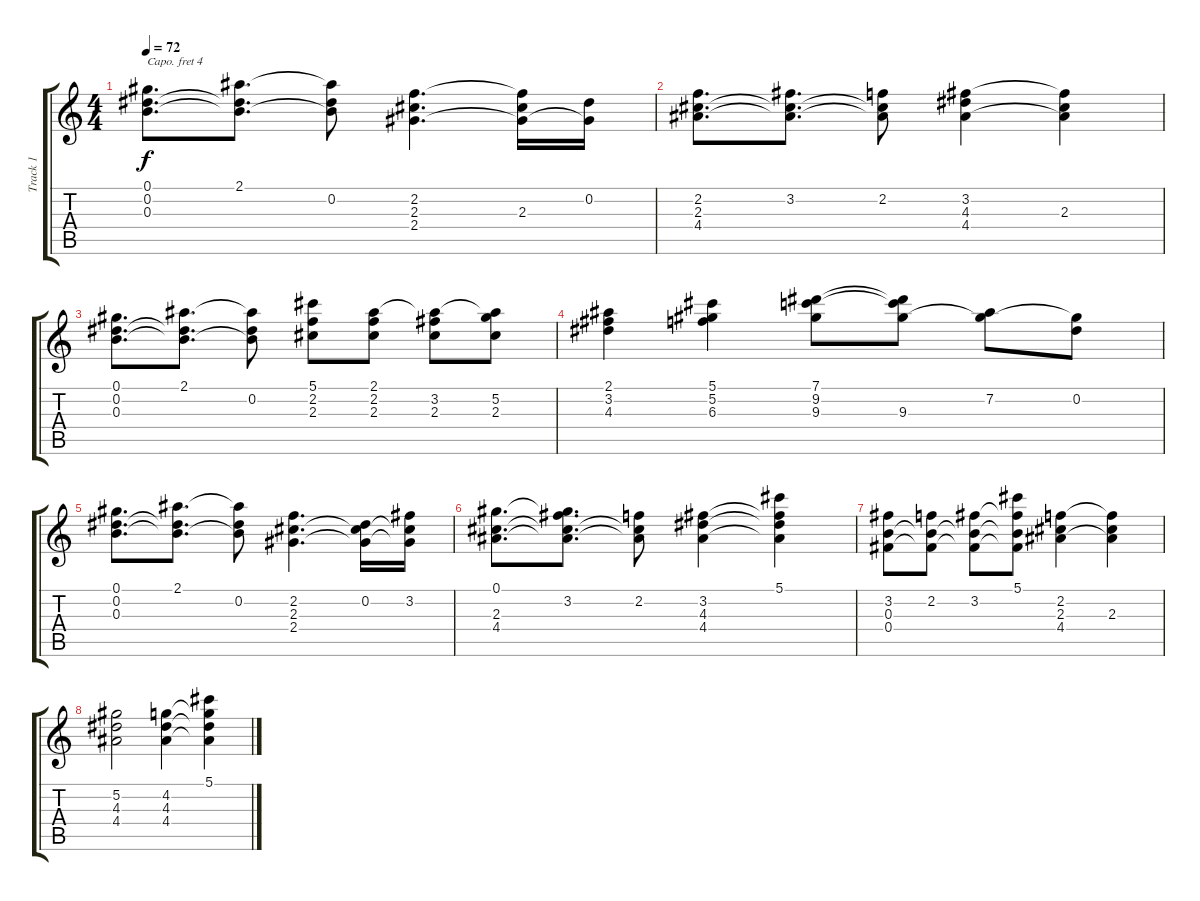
\track ("Track 1" "Track 1") {instrument acousticguitarnylon}
\staff {score tabs}
\capo 4
\tuning (E4 B3 G3 D3 A2 E2) {hide}
\ts (4 4)
\tempo 72
\clef g2
\ks c
(0.1 0.2 0.3).8{d dy f} (2.1 0.2{t} 0.3{t}).8{d} (2.1{t} 0.2 0.3{t}).8 (2.2 2.3 2.4).4{d} (2.2{t} 2.3 2.4{t}).16 (0.2 2.4{t}).16 |
(2.2 2.3 4.4).8{d} (3.2 2.3{t} 4.4{t}).8{d} (2.2 2.3{t} 4.4{t}).8 (3.2 4.3 4.4).4 (3.2{t} 2.3 4.4{t}).4 |
(0.1 0.2 0.3).8{d} (2.1 0.2{t} 0.3{t}).8{d} (2.1{t} 0.2 0.3{t}).8 (5.1 2.2 2.3).8 (2.1 2.2 2.3).8 (2.1{t} 3.2 2.3).8 (2.1{t} 5.2 2.3).8 |
(2.1 3.2 4.3).4 (5.1 5.2 6.3).4 (7.1 9.2 9.3).8 (7.1{t} 9.2{t} 9.3).8 (7.2 9.3{t}).8 (0.2 9.3{t}).8 |
(0.1 0.2 0.3).8{d} (2.1 0.2{t} 0.3{t}).8{d} (2.1{t} 0.2 0.3{t}).8 (2.2 2.3 2.4).4{d} (0.2 2.3{t} 2.4{t}).16 (3.2 2.3{t} 2.4{t}).16 |
(0.1 2.3 4.4).8{d} (0.1{t} 3.2 2.3{t} 4.4{t}).8{d} (2.2 2.3{t} 4.4{t}).8 (3.2 4.3 4.4).4 (5.1 3.2{t} 4.3{t} 4.4{t}).4 |
(3.2 0.3 0.4).8 (2.2 0.3{t} 0.4{t}).8 (3.2 0.3{t} 0.4{t}).8 (5.1 3.2{t} 0.3{t} 0.4{t}).8 (2.2 2.3 4.4).4 (2.2{t} 2.3 4.4{t}).4 |
(5.2 4.3 4.4).2 (4.2 4.3 4.4).4 (5.1 4.2{t} 4.3{t} 4.4{t}).4
